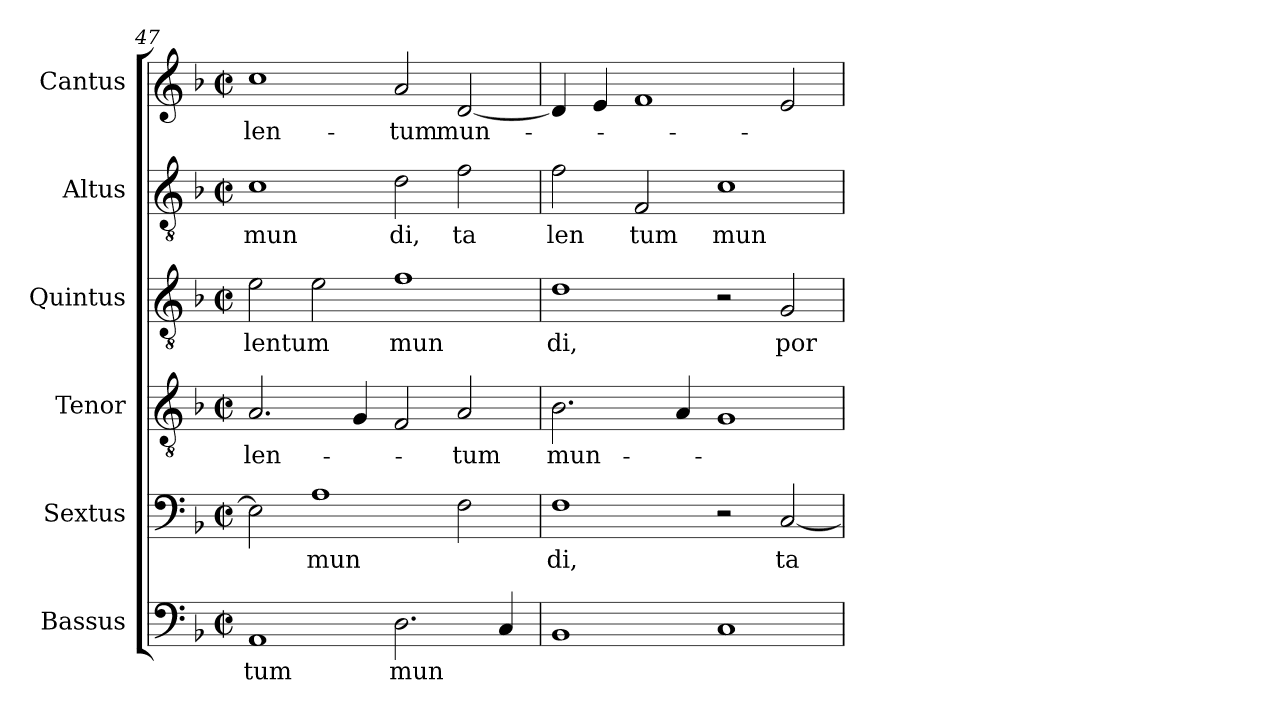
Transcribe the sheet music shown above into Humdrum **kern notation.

**kern	**text	**kern	**text	**kern	**text	**kern	**text	**kern	**text	**kern	**text
*part6	*part6	*part5	*part5	*part4	*part4	*part3	*part3	*part2	*part2	*part1	*part1
*staff6	*staff6	*staff5	*staff5	*staff4	*staff4	*staff3	*staff3	*staff2	*staff2	*staff1	*staff1
*I"Bassus	*	*I"Sextus	*	*I"Tenor	*	*I"Quintus	*	*I"Altus	*	*I"Cantus	*
*clefF4	*	*clefF4	*	*clefGv2	*	*clefGv2	*	*clefGv2	*	*clefG2	*
*k[b-]	*	*k[b-]	*	*k[b-]	*	*k[b-]	*	*k[b-]	*	*k[b-]	*
*F:	*	*F:	*	*F:	*	*F:	*	*F:	*	*F:	*
*M2/2	*	*M2/2	*	*M2/2	*	*M2/2	*	*M2/2	*	*M2/2	*
*met(c|)	*	*met(c|)	*	*met(c|)	*	*met(c|)	*	*met(c|)	*	*met(c|)	*
=47	=47	=47	=47	=47	=47	=47	=47	=47	=47	=47	=47
!	!LO:LY:b:cj	!	!	!	!LO:LY:b	!	!LO:LY:b	!	!LO:LY:b:cj	!	!LO:LY:b:cj
1AA	tum	2E\]	.	2.A/	-len-	2e\	lentum	1c	mun	1cc	-len-
!	!	!	!LO:LY:b	!	!	!	!	!	!	!	!
.	.	1A	mun	.	.	2e\	.	.	.	.	.
.	.	.	.	4G/	.	.	.	.	.	.	.
!	!LO:LY:b	!	!	!	!	!	!LO:LY:b:cj	!	!LO:LY:b:cj	!	!LO:LY:b:cj
2.D\	mun	.	.	2F/	.	1f	mun	2d\	di,	2a/	-tum
!	!	!	!	!	!LO:LY:b:cj	!	!	!	!LO:LY:b:cj	!	!LO:LY:b
.	.	2F\	.	2A/	-tum	.	.	2f\	ta	[<2d/	mun-
4C/	.	.	.	.	.	.	.	.	.	.	.
=48	=48	=48	=48	=48	=48	=48	=48	=48	=48	=48	=48
!	!	!	!LO:LY:b:cj	!	!LO:LY:b	!	!LO:LY:b:cj	!	!LO:LY:b:cj	!	!
1BB-	.	1F	di,	2.B-\	mun-	1d	di,	2f\	len	4d/]	.
.	.	.	.	.	.	.	.	.	.	4e/	.
!	!	!	!	!	!	!	!	!	!LO:LY:b:cj	!	!
.	.	.	.	.	.	.	.	2F/	tum	1f	.
.	.	.	.	4A/	.	.	.	.	.	.	.
!	!	!	!	!	!	!	!	!	!LO:LY:b:cj	!	!
1C	.	2r	.	1G	.	2r	.	1c	mun	.	.
!	!	!	!LO:LY:b:cj	!	!	!	!LO:LY:b:cj	!	!	!	!
.	.	[<2C/	ta	.	.	2G/	por	.	.	2e/	.
=	=	=	=	=	=	=	=	=	=	=	=
*-	*-	*-	*-	*-	*-	*-	*-	*-	*-	*-	*-
